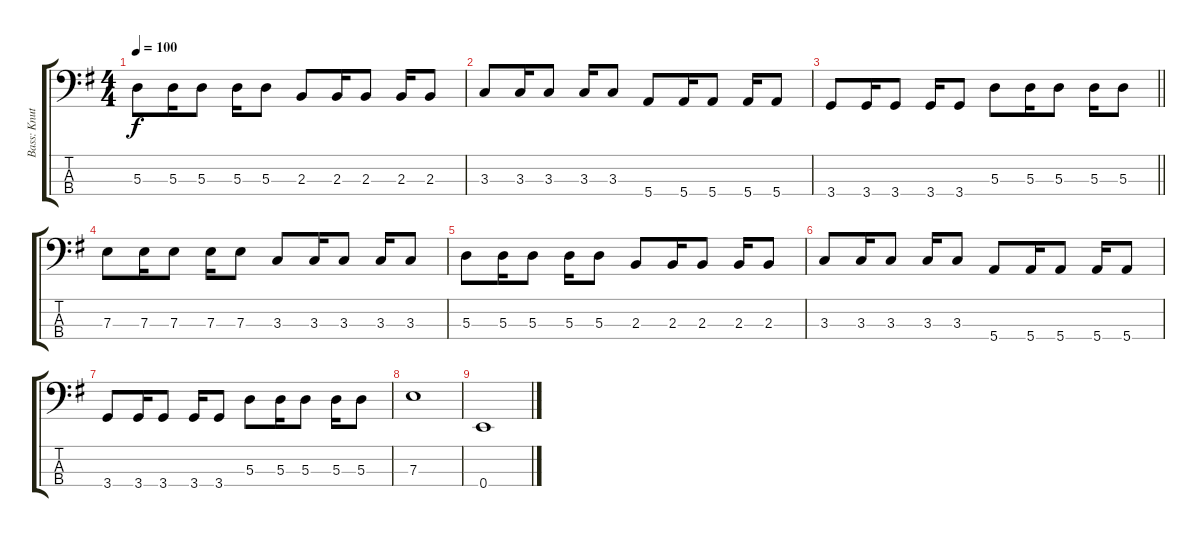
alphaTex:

\track ("Bass: Knut Egil Tøftum" "Bass: Knut") {instrument electricbassfinger}
\staff {score tabs}
\tuning (G2 D2 A1 E1) {hide}
\ts (4 4)
\tempo 100
\clef f4
\ks eminor
5.3.8{dy f} 5.3.16 5.3.8 5.3.16 5.3.8 2.3.8 2.3.16 2.3.8 2.3.16 2.3.8 |
3.3.8 3.3.16 3.3.8 3.3.16 3.3.8 5.4.8 5.4.16 5.4.8 5.4.16 5.4.8 |
\barLineRight lightlight
3.4.8 3.4.16 3.4.8 3.4.16 3.4.8 5.3.8 5.3.16 5.3.8 5.3.16 5.3.8 |
7.3.8 7.3.16 7.3.8 7.3.16 7.3.8 3.3.8 3.3.16 3.3.8 3.3.16 3.3.8 |
5.3.8 5.3.16 5.3.8 5.3.16 5.3.8 2.3.8 2.3.16 2.3.8 2.3.16 2.3.8 |
3.3.8 3.3.16 3.3.8 3.3.16 3.3.8 5.4.8 5.4.16 5.4.8 5.4.16 5.4.8 |
3.4.8 3.4.16 3.4.8 3.4.16 3.4.8 5.3.8 5.3.16 5.3.8 5.3.16 5.3.8 |
7.3.1 |
0.4.1
